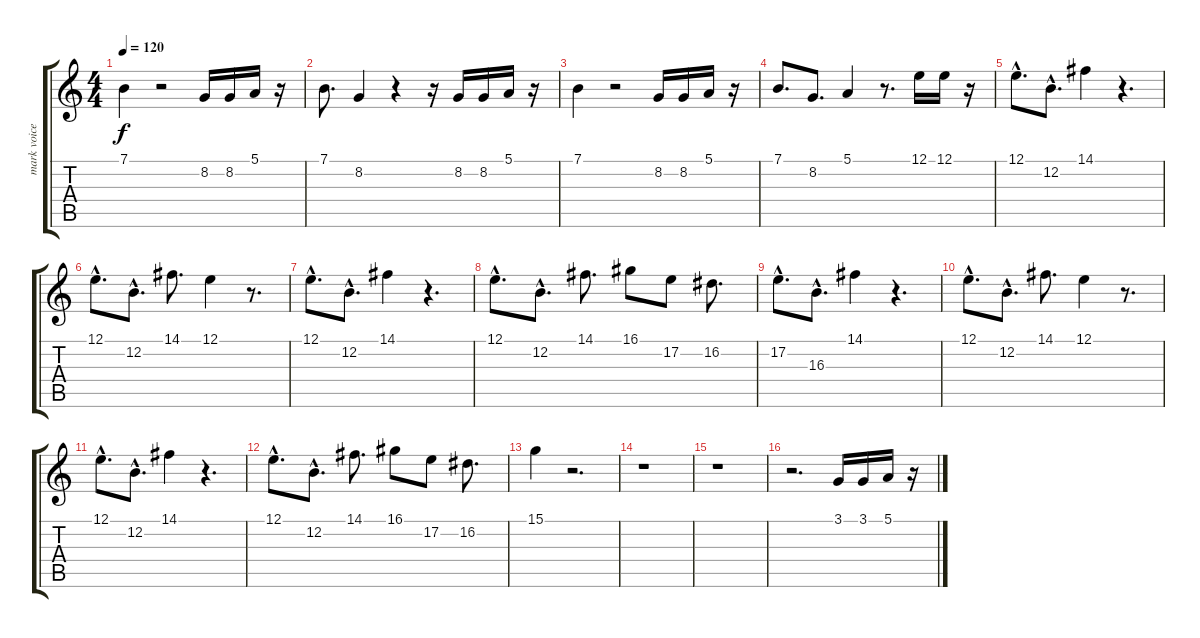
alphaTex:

\track ("mark voice" "mark voice") {instrument tenorsax}
\staff {score tabs}
\tuning (E4 B3 G3 D3 A2 E2) {hide}
\ts (4 4)
\tempo 120
\clef g2
\ks c
7.1.4{dy f} r.2 8.2.16 8.2.16 5.1.16 r.16 |
7.1.8{d} 8.2.4 r.4 r.16 8.2.16 8.2.16 5.1.16 r.16 |
7.1.4 r.2 8.2.16 8.2.16 5.1.16 r.16 |
7.1.8{d} 8.2.8{d} 5.1.4 r.8{d} 12.1.16 12.1.16 r.16 |
12.1{hac}.8{d} 12.2{hac}.8{d} 14.1.4 r.4{d} |
12.1{hac}.8{d} 12.2{hac}.8{d} 14.1.8{d} 12.1.4 r.8{d} |
12.1{hac}.8{d} 12.2{hac}.8{d} 14.1.4 r.4{d} |
12.1{hac}.8{d} 12.2{hac}.8{d} 14.1.8{d} 16.1.8 17.2.8 16.2.8{d} |
17.2{hac}.8{d} 16.3{hac}.8{d} 14.1.4 r.4{d} |
12.1{hac}.8{d} 12.2{hac}.8{d} 14.1.8{d} 12.1.4 r.8{d} |
12.1{hac}.8{d} 12.2{hac}.8{d} 14.1.4 r.4{d} |
12.1{hac}.8{d} 12.2{hac}.8{d} 14.1.8{d} 16.1.8 17.2.8 16.2.8{d} |
15.1.4 r.2{d} |
r.1 |
r.1 |
r.2{d} 3.1.16 3.1.16 5.1.16 r.16
